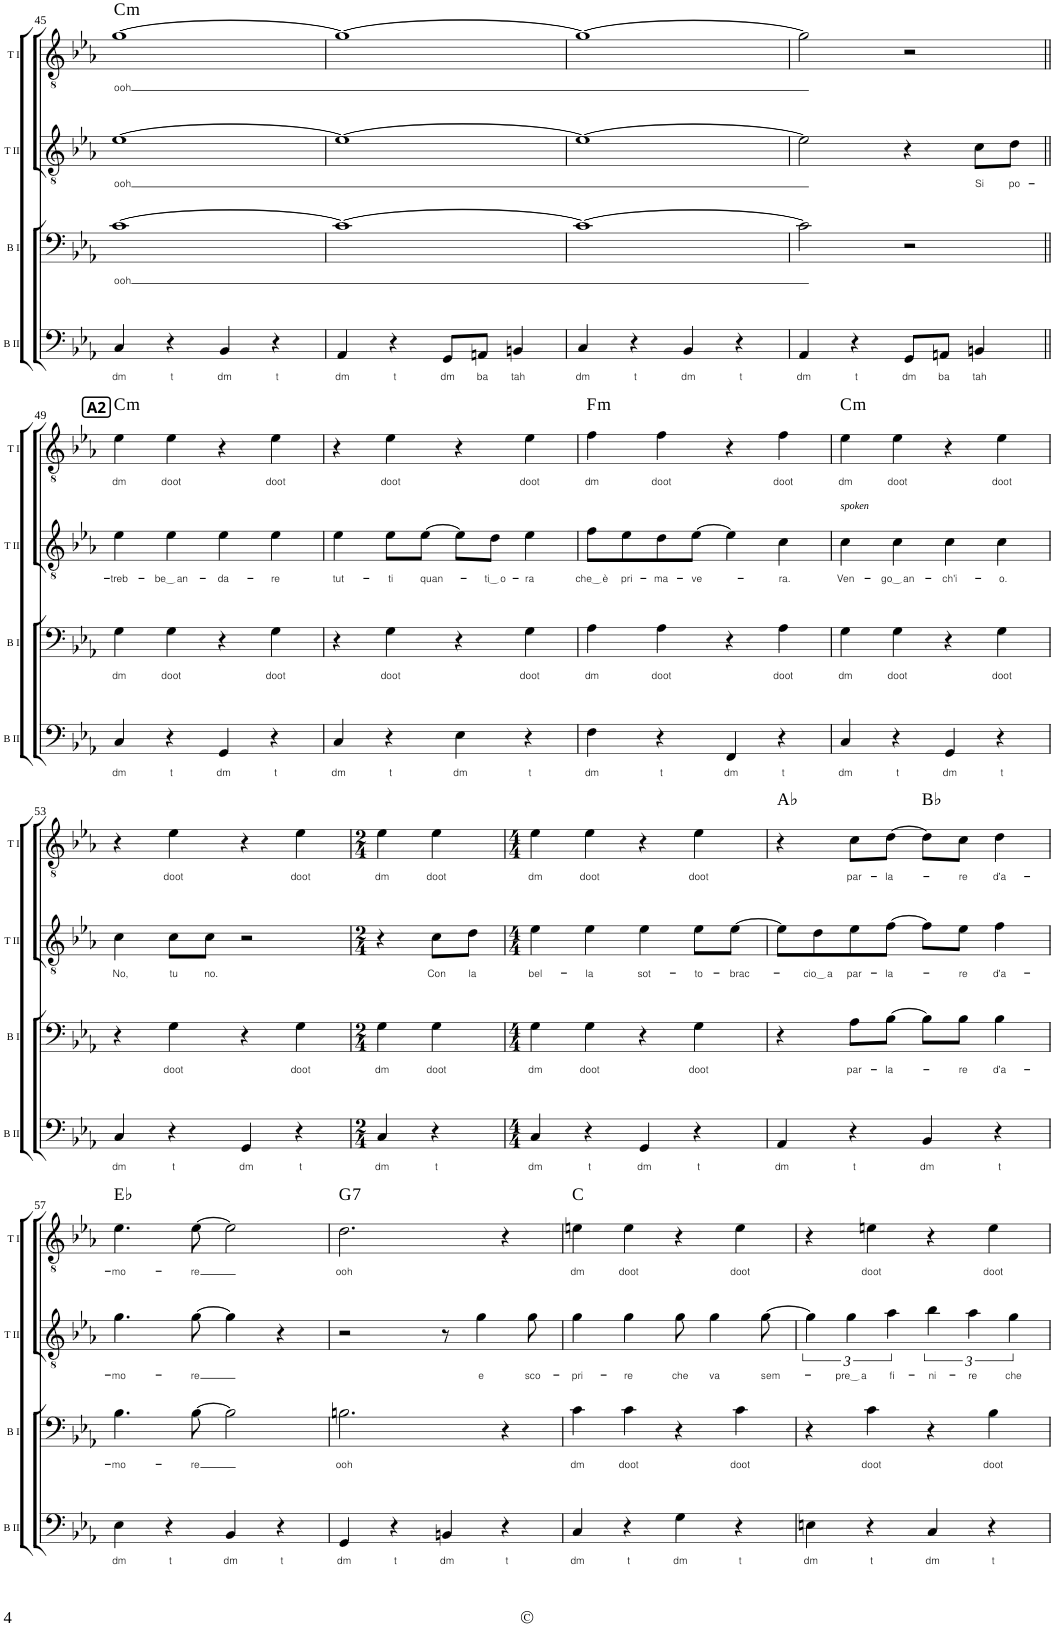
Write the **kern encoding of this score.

**kern	**text	**kern	**text	**kern	**text	**kern	**text	**harte
*part4	*part4	*part3	*part3	*part2	*part2	*part1	*part1	*part1
*staff4	*staff4	*staff3	*staff3	*staff2	*staff2	*staff1	*staff1	*
*I"Bas II	*	*I"Bass I	*	*I"Tenor II	*	*I"Tenor I	*	*
*I'B II	*	*I'B I	*	*I'T II	*	*I'T I	*	*
!!LO:PB:g=z
*clefF4	*	*clefF4	*	*clefGv2	*	*clefGv2	*	*
*k[b-e-a-]	*	*k[b-e-a-]	*	*k[b-e-a-]	*	*k[b-e-a-]	*	*
*M4/4	*	*M4/4	*	*M4/4	*	*M4/4	*	*
=45	=45	=45	=45	=45	=45	=45	=45	=45
!	!LO:LY:b	!	!LO:LY:b	!	!LO:LY:b	!	!LO:LY:b	!LO:H:kt=m
4C/	dm	[1c	ooh	[1e-	ooh	[1g	ooh	C:min
!	!LO:LY:b	!	!	!	!	!	!	!
4r	t	.	.	.	.	.	.	.
!	!LO:LY:b	!	!	!	!	!	!	!
4BB-/	dm	.	.	.	.	.	.	.
!	!LO:LY:b	!	!	!	!	!	!	!
4r	t	.	.	.	.	.	.	.
=46	=46	=46	=46	=46	=46	=46	=46	=46
!	!LO:LY:b	!	!	!	!	!	!	!
4AA-/	dm	1c_	.	1e-_	.	1g_	.	.
!	!LO:LY:b	!	!	!	!	!	!	!
4r	t	.	.	.	.	.	.	.
!	!LO:LY:b	!	!	!	!	!	!	!
8GG/L	dm	.	.	.	.	.	.	.
!	!LO:LY:b	!	!	!	!	!	!	!
8AAn/J	ba	.	.	.	.	.	.	.
!	!LO:LY:b	!	!	!	!	!	!	!
4BBn/	tah	.	.	.	.	.	.	.
=47	=47	=47	=47	=47	=47	=47	=47	=47
!	!LO:LY:b	!	!	!	!	!	!	!
4C/	dm	1c_	.	1e-_	.	1g_	.	.
!	!LO:LY:b	!	!	!	!	!	!	!
4r	t	.	.	.	.	.	.	.
!	!LO:LY:b	!	!	!	!	!	!	!
4BB-/	dm	.	.	.	.	.	.	.
!	!LO:LY:b	!	!	!	!	!	!	!
4r	t	.	.	.	.	.	.	.
=48	=48	=48	=48	=48	=48	=48	=48	=48
!	!LO:LY:b	!	!	!	!	!	!	!
4AA-/	dm	2c\]	.	2e-\]	.	2g\]	.	.
!	!LO:LY:b	!	!	!	!	!	!	!
4r	t	.	.	.	.	.	.	.
!	!LO:LY:b	!	!	!	!	!	!	!
8GG/L	dm	2r	.	4r	.	2r	.	.
!	!LO:LY:b	!	!	!	!	!	!	!
8AAn/J	ba	.	.	.	.	.	.	.
!	!LO:LY:b	!	!	!	!LO:LY:b	!	!	!
4BBn/	tah	.	.	8c\L	Si	.	.	.
!	!	!	!	!	!LO:LY:b	!	!	!
.	.	.	.	8d\J	po-	.	.	.
!!LO:LB:g=z
!!LO:REH:place=s1:a:B:cj:fs=10.5:t=A2
=49||	=49||	=49||	=49||	=49||	=49||	=49||	=49||	=49||
!	!LO:LY:b	!	!LO:LY:b	!	!LO:LY:b	!	!LO:LY:b	!LO:H:kt=m
4C/	dm	4G\	dm	4e-\	-treb-	4e-\	dm	C:min
!	!LO:LY:b	!	!LO:LY:b	!	!LO:LY:b	!	!LO:LY:b	!
4r	t	4G\	doot	4e-\	be an	4e-\	doot	.
!	!LO:LY:b	!	!	!	!LO:LY:b	!	!	!
4GG/	dm	4r	.	4e-\	-da-	4r	.	.
!	!LO:LY:b	!	!LO:LY:b	!	!LO:LY:b	!	!LO:LY:b	!
4r	t	4G\	doot	4e-\	-re	4e-\	doot	.
=50	=50	=50	=50	=50	=50	=50	=50	=50
!	!LO:LY:b	!	!	!	!LO:LY:b	!	!	!
4C/	dm	4r	.	4e-\	tut-	4r	.	.
!	!LO:LY:b	!	!LO:LY:b	!	!LO:LY:b	!	!LO:LY:b	!
4r	t	4G\	doot	8e-\L	-ti	4e-\	doot	.
!	!	!	!	!	!LO:LY:b	!	!	!
.	.	.	.	[8e-\J	quan-	.	.	.
!	!LO:LY:b	!	!	!	!	!	!	!
4E-\	dm	4r	.	8e-\L]	.	4r	.	.
!	!	!	!	!	!LO:LY:b	!	!	!
.	.	.	.	8d\J	ti o	.	.	.
!	!LO:LY:b	!	!LO:LY:b	!	!LO:LY:b	!	!LO:LY:b	!
4r	t	4G\	doot	4e-\	-ra	4e-\	doot	.
=51	=51	=51	=51	=51	=51	=51	=51	=51
!	!LO:LY:b	!	!LO:LY:b	!	!LO:LY:b	!	!LO:LY:b	!LO:H:kt=m
4F\	dm	4A-\	dm	8f\L	che è	4f\	dm	F:min
!	!	!	!	!	!LO:LY:b	!	!	!
.	.	.	.	8e-\	pri-	.	.	.
!	!LO:LY:b	!	!LO:LY:b	!	!LO:LY:b	!	!LO:LY:b	!
4r	t	4A-\	doot	8d\	-ma-	4f\	doot	.
!	!	!	!	!	!LO:LY:b	!	!	!
.	.	.	.	[8e-\J	-ve-	.	.	.
!	!LO:LY:b	!	!	!	!	!	!	!
4FF/	dm	4r	.	4e-\]	.	4r	.	.
!	!LO:LY:b	!	!LO:LY:b	!	!LO:LY:b	!	!LO:LY:b	!
4r	t	4A-\	doot	4c\	-ra.	4f\	doot	.
=52	=52	=52	=52	=52	=52	=52	=52	=52
!	!	!	!	!LO:TX:a:i:t=spoken	!	!	!	!
!	!LO:LY:b	!	!LO:LY:b	!	!LO:LY:b	!	!LO:LY:b	!LO:H:kt=m
4C/	dm	4G\	dm	4c\	Ven-	4e-\	dm	C:min
!	!LO:LY:b	!	!LO:LY:b	!	!LO:LY:b	!	!LO:LY:b	!
4r	t	4G\	doot	4c\	go an	4e-\	doot	.
!	!LO:LY:b	!	!	!	!LO:LY:b	!	!	!
4GG/	dm	4r	.	4c\	-ch'i-	4r	.	.
!	!LO:LY:b	!	!LO:LY:b	!	!LO:LY:b	!	!LO:LY:b	!
4r	t	4G\	doot	4c\	-o.	4e-\	doot	.
!!LO:LB:g=z
=53	=53	=53	=53	=53	=53	=53	=53	=53
!	!LO:LY:b	!	!	!	!LO:LY:b	!	!	!
4C/	dm	4r	.	4c\	No,	4r	.	.
!	!LO:LY:b	!	!LO:LY:b	!	!LO:LY:b	!	!LO:LY:b	!
4r	t	4G\	doot	8c\L	tu	4e-\	doot	.
!	!	!	!	!	!LO:LY:b	!	!	!
.	.	.	.	8c\J	no.	.	.	.
!	!LO:LY:b	!	!	!	!	!	!	!
4GG/	dm	4r	.	2r	.	4r	.	.
!	!LO:LY:b	!	!LO:LY:b	!	!	!	!LO:LY:b	!
4r	t	4G\	doot	.	.	4e-\	doot	.
=54	=54	=54	=54	=54	=54	=54	=54	=54
*M2/4	*	*M2/4	*	*M2/4	*	*M2/4	*	*
!	!LO:LY:b	!	!LO:LY:b	!	!	!	!LO:LY:b	!
4C/	dm	4G\	dm	4r	.	4e-\	dm	.
!	!LO:LY:b	!	!LO:LY:b	!	!LO:LY:b	!	!LO:LY:b	!
4r	t	4G\	doot	8c\L	Con	4e-\	doot	.
!	!	!	!	!	!LO:LY:b	!	!	!
.	.	.	.	8d\J	la	.	.	.
=55	=55	=55	=55	=55	=55	=55	=55	=55
*M4/4	*	*M4/4	*	*M4/4	*	*M4/4	*	*
!	!LO:LY:b	!	!LO:LY:b	!	!LO:LY:b	!	!LO:LY:b	!
4C/	dm	4G\	dm	4e-\	bel-	4e-\	dm	.
!	!LO:LY:b	!	!LO:LY:b	!	!LO:LY:b	!	!LO:LY:b	!
4r	t	4G\	doot	4e-\	-la	4e-\	doot	.
!	!LO:LY:b	!	!	!	!LO:LY:b	!	!	!
4GG/	dm	4r	.	4e-\	sot-	4r	.	.
!	!LO:LY:b	!	!LO:LY:b	!	!LO:LY:b	!	!LO:LY:b	!
4r	t	4G\	doot	8e-\L	-to-	4e-\	doot	.
!	!	!	!	!	!LO:LY:b	!	!	!
.	.	.	.	[8e-\J	-brac-	.	.	.
=56	=56	=56	=56	=56	=56	=56	=56	=56
!	!LO:LY:b	!	!	!	!	!	!	!
4AA-/	dm	4r	.	8e-\L]	.	4r	.	Ab:maj
!	!	!	!	!	!LO:LY:b	!	!	!
.	.	.	.	8d\	cio a	.	.	.
!	!LO:LY:b	!	!LO:LY:b	!	!LO:LY:b	!	!LO:LY:b	!
4r	t	8A-\L	par-	8e-\	par-	8c\L	par-	.
!	!	!	!LO:LY:b	!	!LO:LY:b	!	!LO:LY:b	!
.	.	[8B-\J	-la-	[8f\J	-la-	[8d\J	-la-	.
!	!LO:LY:b	!	!	!	!	!	!	!
4BB-/	dm	8B-\L]	.	8f\L]	.	8d\L]	.	Bb:maj
!	!	!	!LO:LY:b	!	!LO:LY:b	!	!LO:LY:b	!
.	.	8B-\J	-re	8e-\J	-re	8c\J	-re	.
!	!LO:LY:b	!	!LO:LY:b	!	!LO:LY:b	!	!LO:LY:b	!
4r	t	4B-\	d'a-	4f\	d'a-	4d\	d'a-	.
!!LO:LB:g=z
=57	=57	=57	=57	=57	=57	=57	=57	=57
!	!LO:LY:b	!	!LO:LY:b	!	!LO:LY:b	!	!LO:LY:b	!
4E-\	dm	4.B-\	-mo-	4.g\	-mo-	4.e-\	-mo-	Eb:maj
!	!LO:LY:b	!	!	!	!	!	!	!
4r	t	.	.	.	.	.	.	.
!	!	!	!LO:LY:b	!	!LO:LY:b	!	!LO:LY:b	!
.	.	[8B-\	-re	[8g\	-re	[8e-\	-re	.
!	!LO:LY:b	!	!	!	!	!	!	!
4BB-/	dm	2B-\]	.	4g\]	.	2e-\]	.	.
!	!LO:LY:b	!	!	!	!	!	!	!
4r	t	.	.	4r	.	.	.	.
=58	=58	=58	=58	=58	=58	=58	=58	=58
!	!LO:LY:b	!	!LO:LY:b	!	!	!	!LO:LY:b	!LO:H:kt=7
4GG/	dm	2.Bn\	ooh	2r	.	2.d\	ooh	G:7
!	!LO:LY:b	!	!	!	!	!	!	!
4r	t	.	.	.	.	.	.	.
!	!LO:LY:b	!	!	!	!	!	!	!
4BBn/	dm	.	.	8r	.	.	.	.
!	!	!	!	!	!LO:LY:b	!	!	!
.	.	.	.	4g\	e	.	.	.
!	!LO:LY:b	!	!	!	!	!	!	!
4r	t	4r	.	.	.	4r	.	.
!	!	!	!	!	!LO:LY:b	!	!	!
.	.	.	.	8g\	sco-	.	.	.
=59	=59	=59	=59	=59	=59	=59	=59	=59
!	!LO:LY:b	!	!LO:LY:b	!	!LO:LY:b	!	!LO:LY:b	!
4C/	dm	4c\	dm	4g\	-pri-	4en\	dm	C:maj
!	!LO:LY:b	!	!LO:LY:b	!	!LO:LY:b	!	!LO:LY:b	!
4r	t	4c\	doot	4g\	-re	4e\	doot	.
!	!LO:LY:b	!	!	!	!LO:LY:b	!	!	!
4G\	dm	4r	.	8g\	che	4r	.	.
!	!	!	!	!	!LO:LY:b	!	!	!
.	.	.	.	4g\	va	.	.	.
!	!LO:LY:b	!	!LO:LY:b	!	!	!	!LO:LY:b	!
4r	t	4c\	doot	.	.	4e\	doot	.
!	!	!	!	!	!LO:LY:b	!	!	!
.	.	.	.	[8g\	sem-	.	.	.
=60	=60	=60	=60	=60	=60	=60	=60	=60
!	!LO:LY:b	!	!	!	!	!	!	!
4En\	dm	4r	.	6g\]	.	4r	.	.
!	!	!	!	!	!LO:LY:b	!	!	!
.	.	.	.	6g\	pre a	.	.	.
!	!LO:LY:b	!	!LO:LY:b	!	!	!	!LO:LY:b	!
4r	t	4c\	doot	.	.	4en\	doot	.
!	!	!	!	!	!LO:LY:b	!	!	!
.	.	.	.	6a-\	fi-	.	.	.
!	!LO:LY:b	!	!	!	!LO:LY:b	!	!	!
4C/	dm	4r	.	6b-\	-ni-	4r	.	.
!	!	!	!	!	!LO:LY:b	!	!	!
.	.	.	.	6a-\	-re	.	.	.
!	!LO:LY:b	!	!LO:LY:b	!	!	!	!LO:LY:b	!
4r	t	4B-\	doot	.	.	4e\	doot	.
!	!	!	!	!	!LO:LY:b	!	!	!
.	.	.	.	6g\	che	.	.	.
=	=	=	=	=	=	=	=	=
*-	*-	*-	*-	*-	*-	*-	*-	*-
